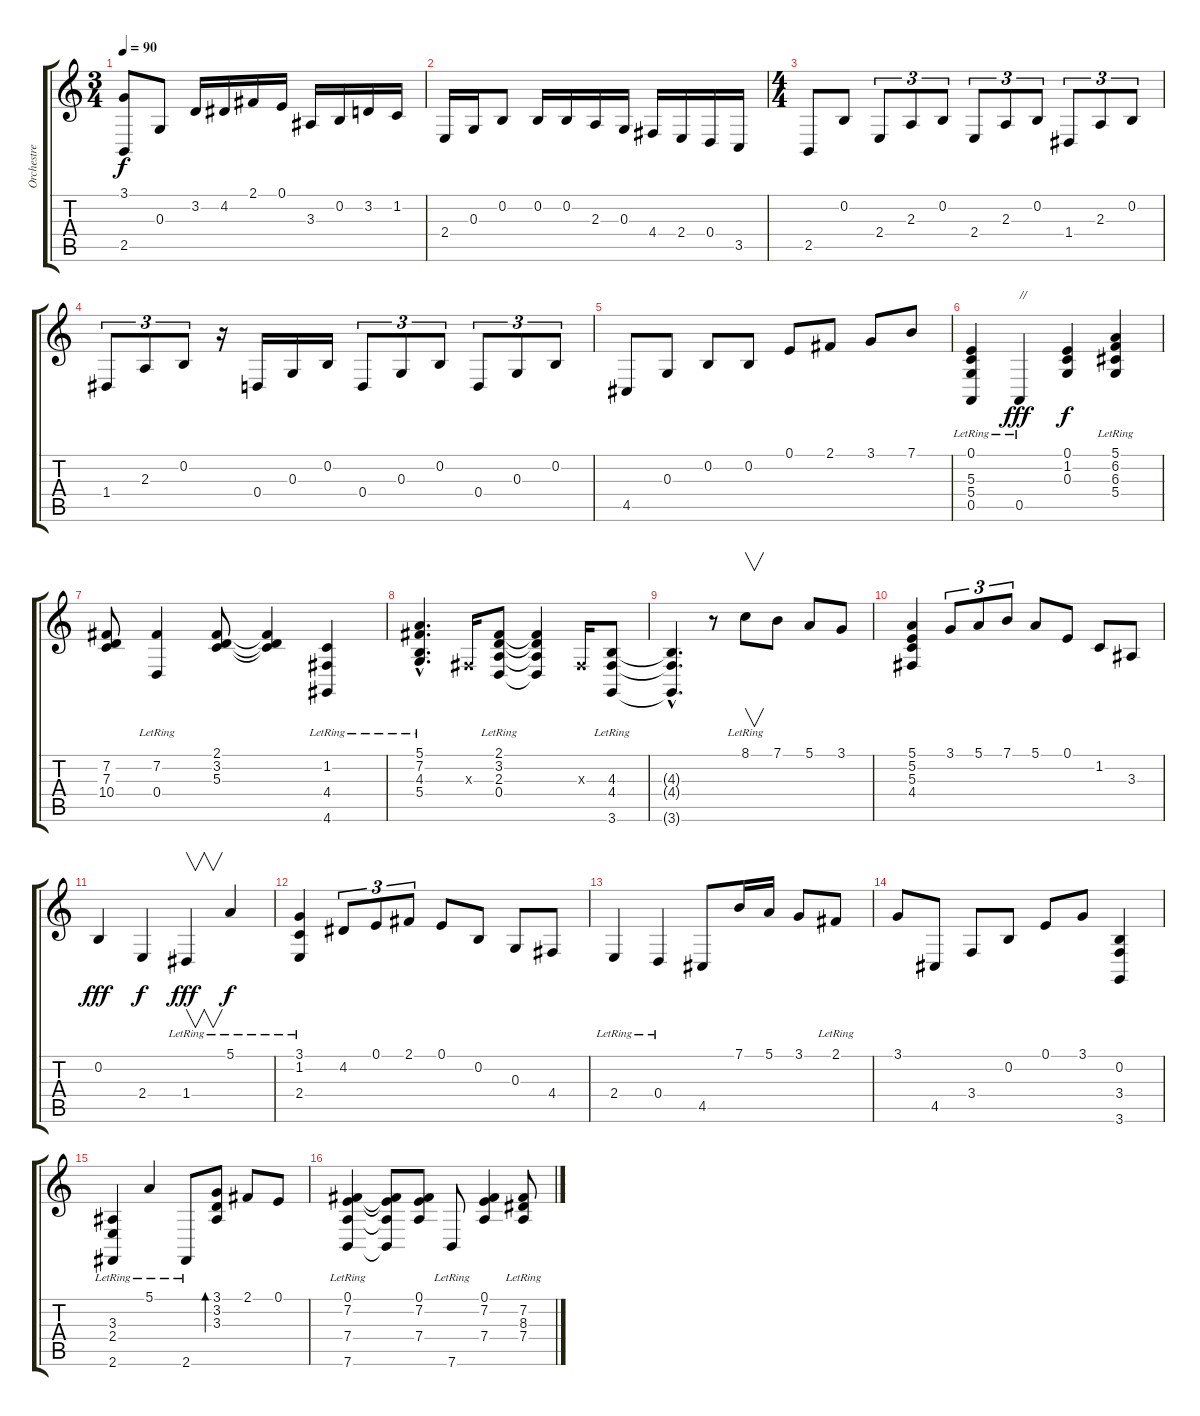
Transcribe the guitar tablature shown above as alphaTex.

\track ("Orchestre" "Orchestre") {instrument stringensemble1}
\staff {score tabs}
\tuning (E4 B3 G3 D3 A2 E2) {hide}
\ts (3 4)
\tempo 90
\clef g2
\ks c
(3.1 2.5).8{dy f} 0.3.8 3.2.16 4.2.16 2.1.16 0.1.16 3.3.16 0.2.16 3.2.16 1.2.16 |
2.4.16 0.3.16 0.2.8 0.2.16 0.2.16 2.3.16 0.3.16 4.4.16 2.4.16 0.4.16 3.5.16 |
\ts (4 4)
2.5.8 0.2.8 2.4.8{tu (3 2)} 2.3.8{tu (3 2)} 0.2.8{tu (3 2)} 2.4.8{tu (3 2)} 2.3.8{tu (3 2)} 0.2.8{tu (3 2)} 1.4.8{tu (3 2)} 2.3.8{tu (3 2)} 0.2.8{tu (3 2)} |
1.4.8{tu (3 2)} 2.3.8{tu (3 2)} 0.2.8{tu (3 2)} r.16 0.4.16 0.3.16 0.2.16 0.4.8{tu (3 2)} 0.3.8{tu (3 2)} 0.2.8{tu (3 2)} 0.4.8{tu (3 2)} 0.3.8{tu (3 2)} 0.2.8{tu (3 2)} |
4.5.8 0.3.8 0.2.8 0.2.8 0.1.8 2.1.8 3.1.8 7.1.8 |
(0.1{lr} 5.3{lr} 5.4{lr} 0.5{lr}).4 0.5{lr}.4{txt "//" dy fff} (0.1 1.2 0.3).4{dy f} (5.1{lr} 6.2 6.3 5.4{lr}).4 |
(7.2 7.3 10.4).8 (7.2 0.4{lr}).4 (2.1 3.2 5.3).8 (2.1{t} 3.2{t} 5.3{t}).4 (1.2{lr} 4.4 4.6{lr}).4 |
(5.1{hac} 7.2{hac} 4.3{hac lr} 5.4{hac lr}).4{d} -1.3{x}.16 (2.1{lr} 3.2{lr} 2.3 0.4{lr}).8 (2.1{t} 3.2{t} 2.3{t} 0.4{t}).4 -1.3{x}.16 (4.3{lr} 4.4{lr} 3.6{lr}).8 |
(4.3{hac t} 4.4{hac t} 3.6{hac t}).4{d} r.8 8.1{lr}.8{v} 7.1.8 5.1.8 3.1.8 |
(5.1 5.2 5.3 4.4).4 3.1.8{tu (3 2)} 5.1.8{tu (3 2)} 7.1.8{tu (3 2)} 5.1.8 0.1.8 1.2.8 3.3.8 |
0.2.4{dy fff} 2.4.4{dy f} 1.4{lr}.4{v dy fff} 5.1{lr}.4{dy f} |
(3.1{lr} 1.2{lr} 2.4{lr}).4 4.2.8{tu (3 2)} 0.1.8{tu (3 2)} 2.1.8{tu (3 2)} 0.1.8 0.2.8 0.3.8 4.4.8 |
2.4{lr}.4 0.4{lr}.4 4.5.8 7.1.16 5.1.16 3.1.8 2.1{lr}.8 |
3.1.8 4.5.8 3.4.8 0.2.8 0.1.8 3.1.8 (0.2 3.4 3.6).4 |
(3.3 2.4 2.6{lr}).4 5.1{lr}.4 2.6{lr}.8 (3.1 3.2 3.3).8{bd 240} 2.1.8 0.1.8 |
(0.1 7.2 7.4 7.6{lr}).4 (0.1{t} 7.2{t} 7.4{t} 7.6{t}).8 (0.1 7.2 7.4).8 7.6{lr}.8 (0.1 7.2 7.4).4 (7.2{lr} 8.3{lr} 7.4{lr}).8
